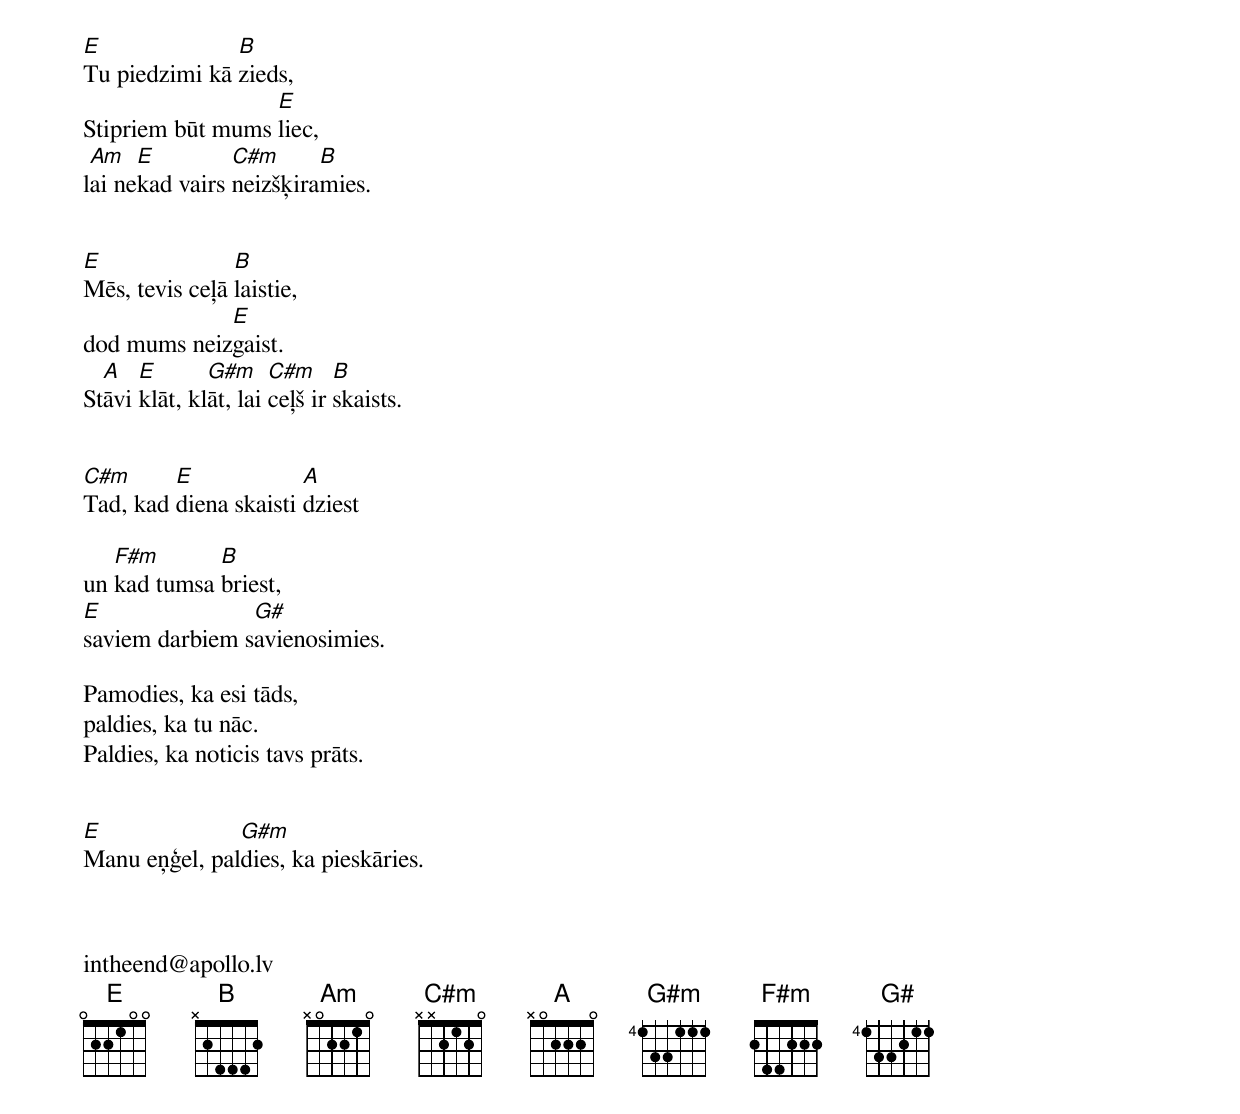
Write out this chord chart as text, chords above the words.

E              B
Tu piedzimi kā zieds,
                  E
Stipriem būt mums liec,
 Am   E         C#m      B
lai nekad vairs neizšķiramies.


E               B
Mēs, tevis ceļā laistie,
             E
dod mums neizgaist.
  A   E       G#m     C#m     B
Stāvi klāt, klāt, lai ceļš ir skaists.


C#m      E             A
Tad, kad diena skaisti dziest

   F#m       B
un kad tumsa briest,
E               G#
saviem darbiem savienosimies.

Pamodies, ka esi tāds,
paldies, ka tu nāc.
Paldies, ka noticis tavs prāts.


E              G#m
Manu eņģel, paldies, ka pieskāries.



intheend@apollo.lv
